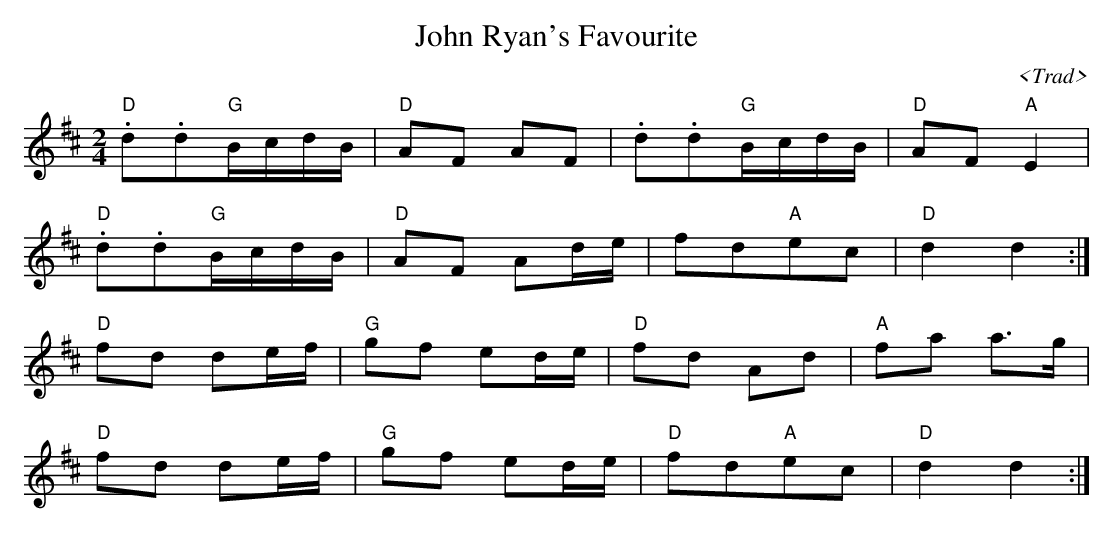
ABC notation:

X:1
T:John Ryan's Favourite
C:<Trad>
M:2/4
L:1/16
K:D
"D".d2.d2"G"BcdB|"D"A2F2 A2F2|.d2.d2"G"BcdB|"D"A2F2"A"E4|
"D".d2.d2"G"BcdB|"D"A2F2 A2de|f2d2"A"e2c2|"D"d4d4:|
"D"f2d2 d2ef|"G"g2f2 e2de|"D"f2d2 A2d2|"A"f2a2 a3g|
"D"f2d2 d2ef|"G"g2f2 e2de|"D"f2d2"A"e2c2|"D"d4d4:|
